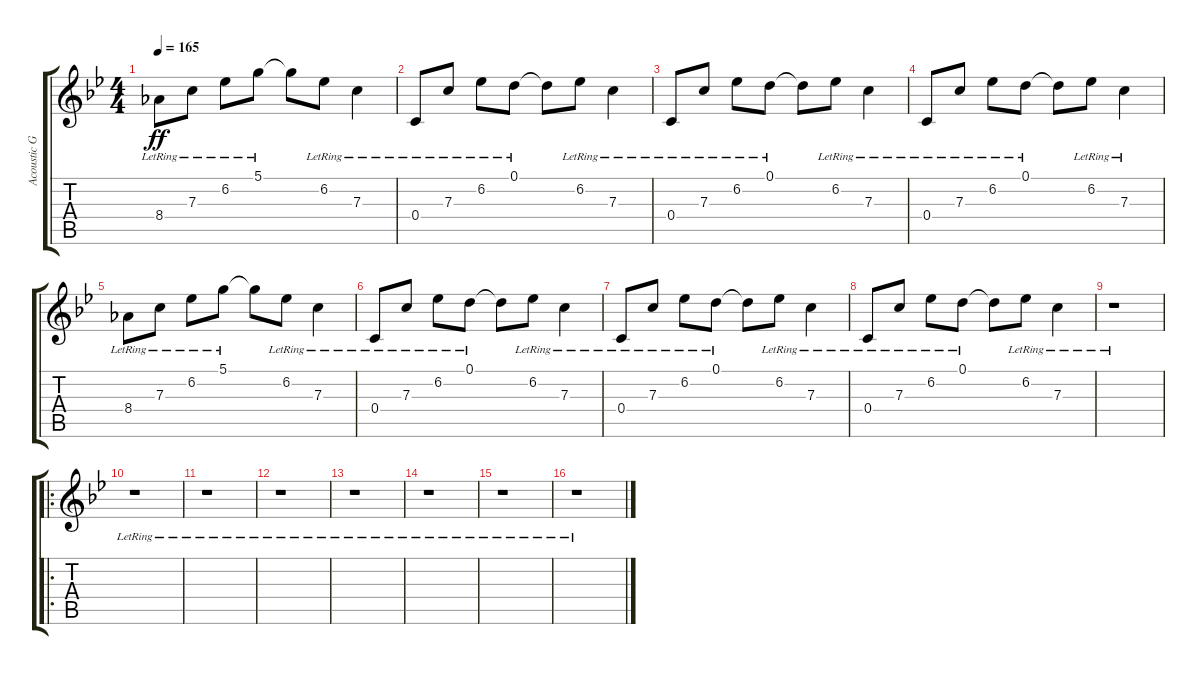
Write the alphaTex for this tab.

\track ("Acoustic Guitar" "Acoustic G") {instrument electricguitarjazz}
\staff {score tabs}
\tuning (D4 A3 F3 C3 G2 C2) {hide}
\ts (4 4)
\tempo 165
\clef g2
\ks bb
8.4{lr}.8{dy ff} 7.3{lr}.8 6.2{lr}.8 5.1{lr}.8 5.1{t}.8 6.2{lr}.8 7.3{lr}.4 |
0.4{lr}.8 7.3{lr}.8 6.2{lr}.8 0.1{lr}.8 0.1{t}.8 6.2{lr}.8 7.3{lr}.4 |
0.4{lr}.8 7.3{lr}.8 6.2{lr}.8 0.1{lr}.8 0.1{t}.8 6.2{lr}.8 7.3{lr}.4 |
0.4{lr}.8 7.3{lr}.8 6.2{lr}.8 0.1{lr}.8 0.1{t}.8 6.2{lr}.8 7.3{lr}.4 |
8.4{lr}.8 7.3{lr}.8 6.2{lr}.8 5.1{lr}.8 5.1{t}.8 6.2{lr}.8 7.3{lr}.4 |
0.4{lr}.8 7.3{lr}.8 6.2{lr}.8 0.1{lr}.8 0.1{t}.8 6.2{lr}.8 7.3{lr}.4 |
0.4{lr}.8 7.3{lr}.8 6.2{lr}.8 0.1{lr}.8 0.1{t}.8 6.2{lr}.8 7.3{lr}.4 |
0.4{lr}.8 7.3{lr}.8 6.2{lr}.8 0.1{lr}.8 0.1{t}.8 6.2{lr}.8 7.3{lr}.4 |
r.1 |
\ro
r.1 |
r.1 |
r.1 |
r.1 |
r.1 |
r.1 |
r.1
